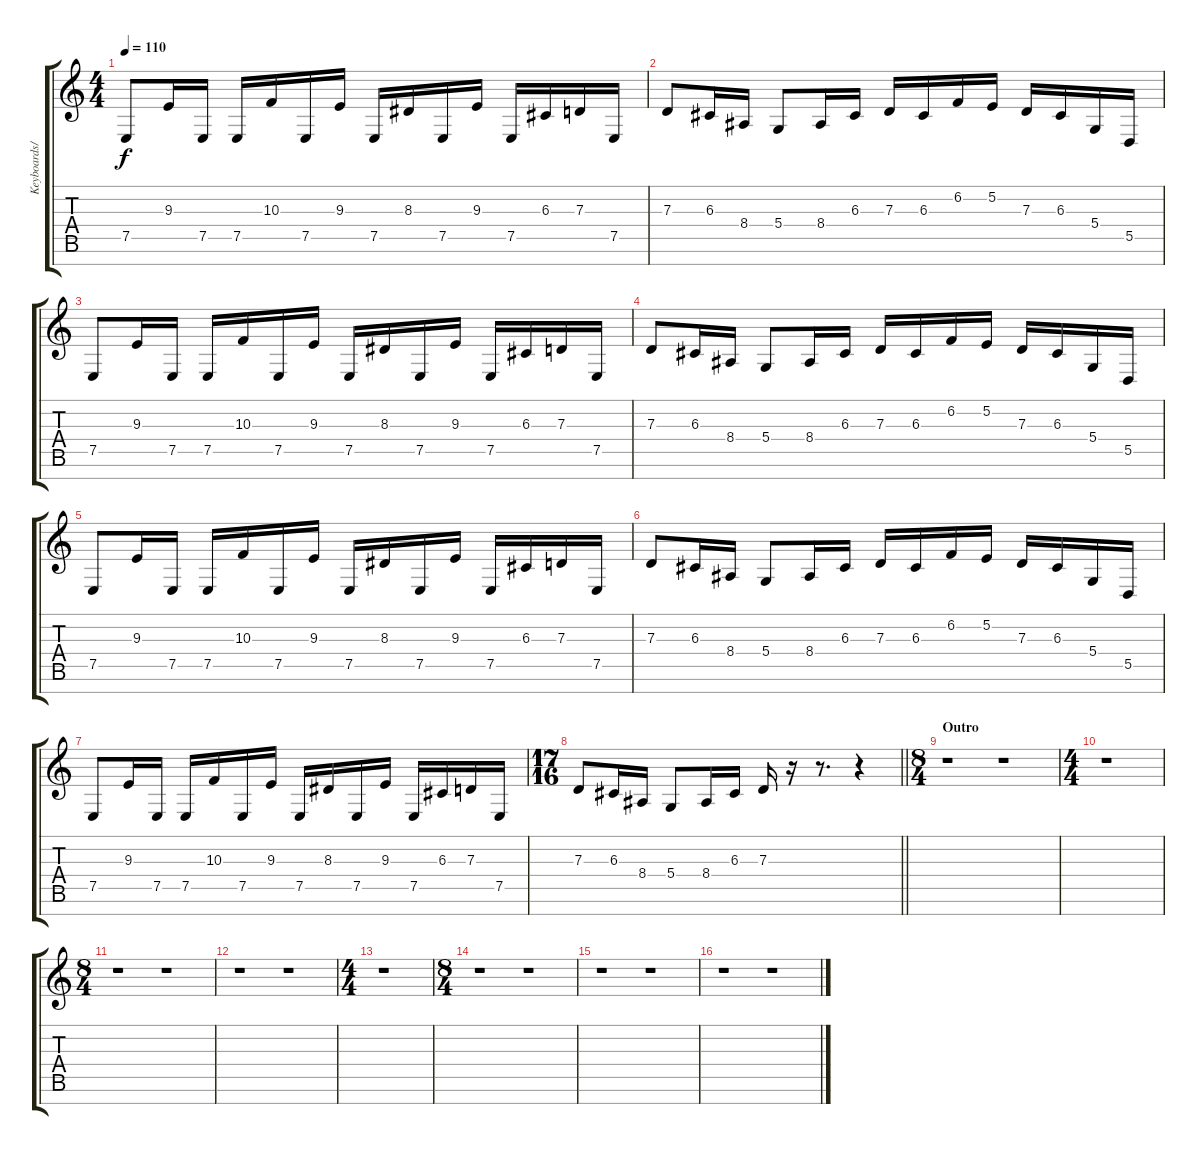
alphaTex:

\track ("Keyboards/Others" "Keyboards/") {instrument stringensemble1}
\staff {score tabs}
\tuning (E4 B3 G3 D3 A2 E2 E2) {hide}
\ts (4 4)
\tempo 110
\clef g2
\ks c
7.5.8{dy f} 9.3.16 7.5.16 7.5.16 10.3.16 7.5.16 9.3.16 7.5.16 8.3.16 7.5.16 9.3.16 7.5.16 6.3.16 7.3.16 7.5.16 |
7.3.8 6.3.16 8.4.16 5.4.8 8.4.16 6.3.16 7.3.16 6.3.16 6.2.16 5.2.16 7.3.16 6.3.16 5.4.16 5.5.16 |
7.5.8 9.3.16 7.5.16 7.5.16 10.3.16 7.5.16 9.3.16 7.5.16 8.3.16 7.5.16 9.3.16 7.5.16 6.3.16 7.3.16 7.5.16 |
7.3.8 6.3.16 8.4.16 5.4.8 8.4.16 6.3.16 7.3.16 6.3.16 6.2.16 5.2.16 7.3.16 6.3.16 5.4.16 5.5.16 |
7.5.8 9.3.16 7.5.16 7.5.16 10.3.16 7.5.16 9.3.16 7.5.16 8.3.16 7.5.16 9.3.16 7.5.16 6.3.16 7.3.16 7.5.16 |
7.3.8 6.3.16 8.4.16 5.4.8 8.4.16 6.3.16 7.3.16 6.3.16 6.2.16 5.2.16 7.3.16 6.3.16 5.4.16 5.5.16 |
7.5.8 9.3.16 7.5.16 7.5.16 10.3.16 7.5.16 9.3.16 7.5.16 8.3.16 7.5.16 9.3.16 7.5.16 6.3.16 7.3.16 7.5.16 |
\ts (17 16)
\barLineRight lightlight
7.3.8 6.3.16 8.4.16 5.4.8 8.4.16 6.3.16 7.3.16 r.16 r.8{d} r.4 |
\ts (8 4)
\section ("" "Outro")
r.1 r.1 |
\ts (4 4)
r.1 |
\ts (8 4)
r.1 r.1 |
r.1 r.1 |
\ts (4 4)
r.1 |
\ts (8 4)
r.1 r.1 |
r.1 r.1 |
r.1 r.1
